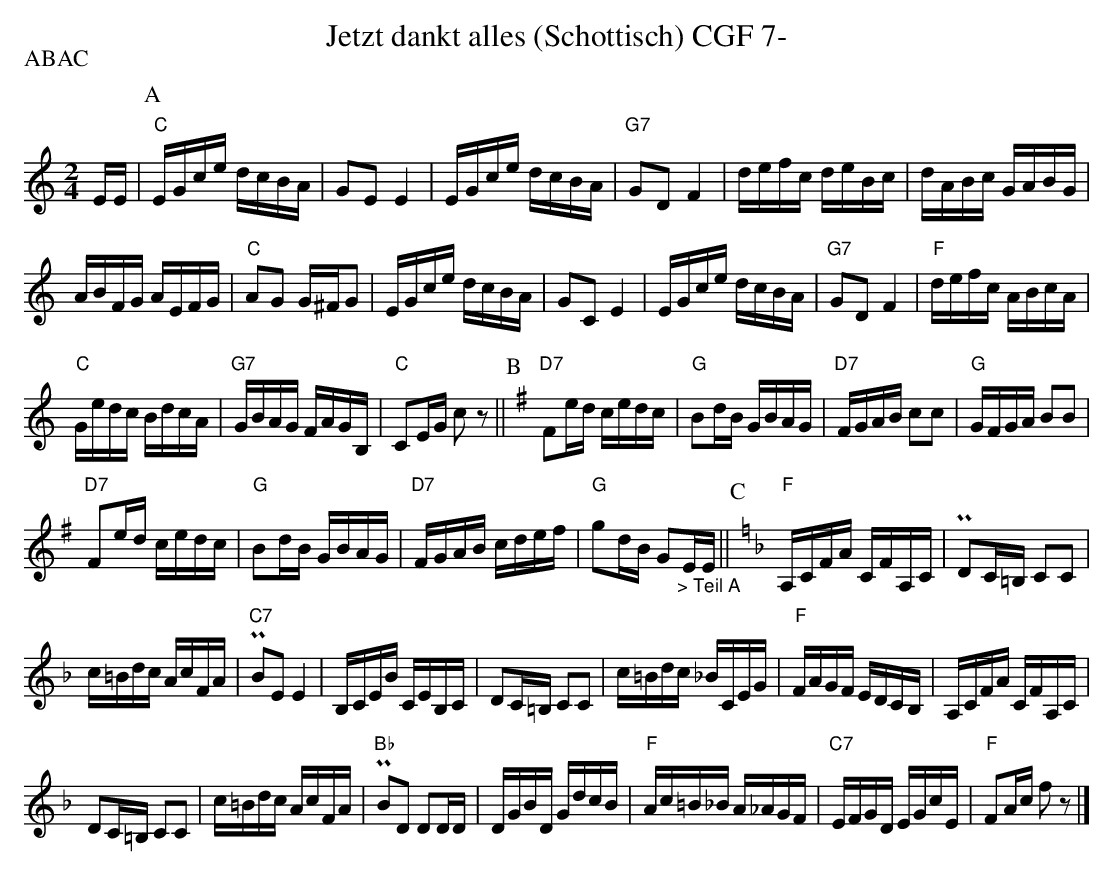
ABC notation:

X:1
T:Jetzt dankt alles (Schottisch) CGF 7-
M:2/4
L:1/16
P:ABAC
K:Cmaj
EE |[P:A] "C"EGce dcBA | G2E2 E4 | EGce dcBA | "G7"G2D2 F4 | defc deBc | dABc GABG |
ABFG AEFG | "C"A2G2 G^FG2 | EGce dcBA | G2C2 E4 | EGce dcBA | "G7"G2D2 F4 | "F"defc ABcA |
"C"Gedc BdcA | "G7"GBAG FAGB, | "C"C2EG c2 z2 ||[P:B] [K:Gmaj]"D7"F2ed cedc | "G"B2dB GBAG | "D7"FGAB c2c2 | "G"GFGA B2B2 |
"D7"F2ed cedc | "G"B2dB GBAG | "D7"FGAB cdef | "G"g2dB G2"_> Teil A"EE ||[P:C] [K:Fmaj] "F"A,CFA CFA,C | PD2C=B, C2C2 |
c=Bdc AcFA |"C7"PB2E2 E4 | B,CEB CEB,C | D2C=B, C2C2 | c=Bdc _BCEG | "F"FAGF EDCB, | A,CFA CFA,C |
D2C=B, C2C2 | c=Bdc AcFA |"Bb"PB2D2 D2DD | DGBD GdcB | "F"Ac=B_B A_AGF | "C7"EFGD EGcE | "F"F2Ac f2 z2 |]
